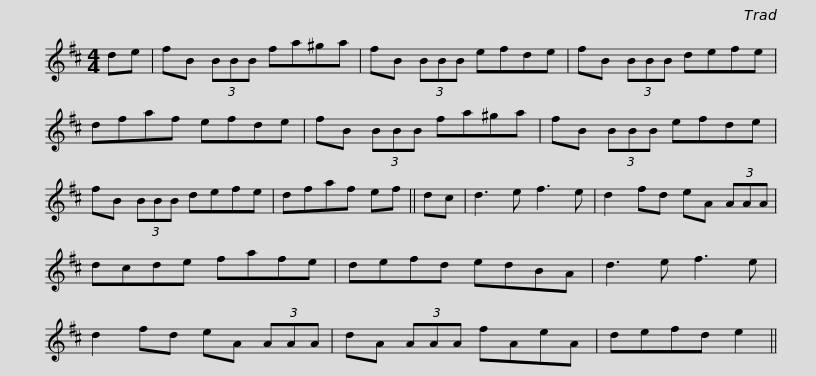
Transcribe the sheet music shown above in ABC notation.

X:1
L:1/8
M:4/4
I:linebreak $
K:Bmin
V:1 treble
V:1
 de | fB (3BBB fa^ga | fB (3BBB efde | fB (3BBB defe | dfaf efde |$ %5
 fB (3BBB fa^ga | fB (3BBB efde | fB (3BBB defe | dfaf ef ||$ dc | %10
 d3 e f3 e | d2 fd eA (3AAA | dcde fafe | defd edBA |$ d3 e f3 e | %15
 d2 fd eA (3AAA | dA (3AAA fAeA | defd e2 || %18
